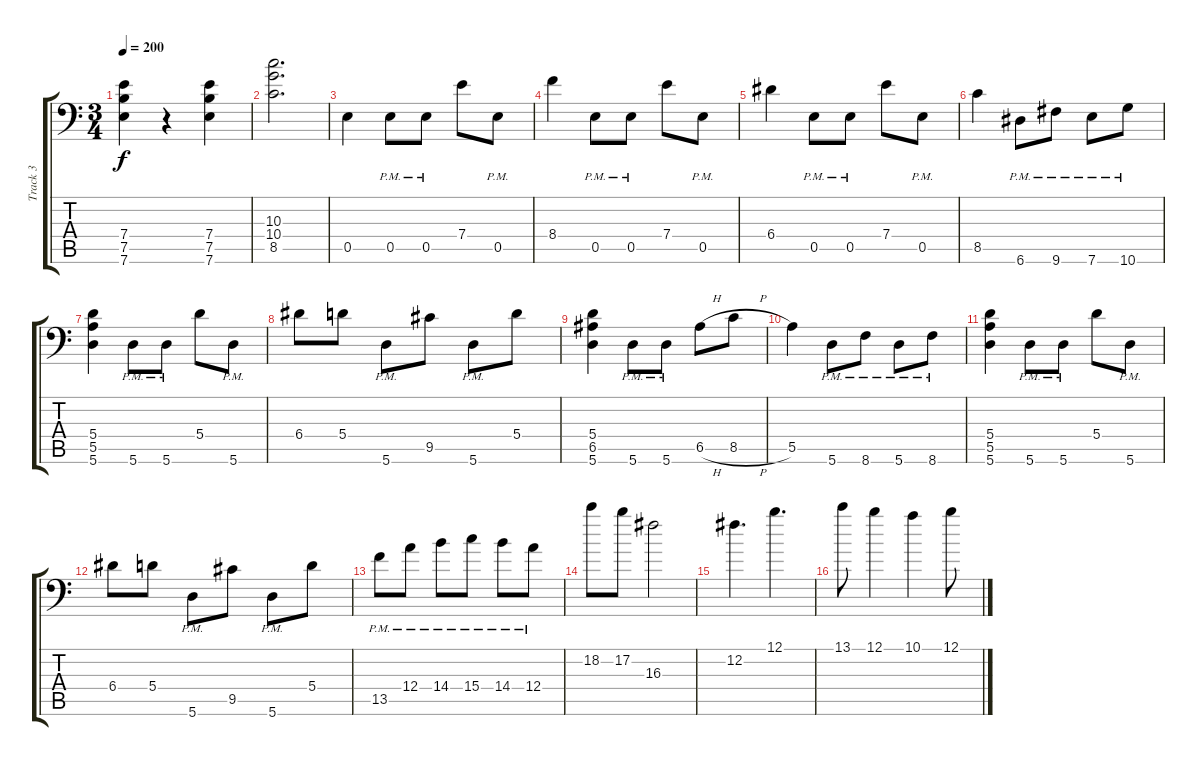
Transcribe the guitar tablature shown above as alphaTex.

\track ("Track 3" "Track 3") {instrument overdrivenguitar}
\staff {score tabs}
\tuning (B3 Gb3 D3 A2 E2 A1) {hide}
\ts (3 4)
\tempo 200
\clef f4
\ks c
(7.4 7.5 7.6).4{dy f} r.4 (7.4 7.5 7.6).4 |
(10.3 10.4 8.5).2{d} |
0.5.4 0.5{pm}.8 0.5{pm}.8 7.4.8 0.5{pm}.8 |
8.4.4 0.5{pm}.8 0.5{pm}.8 7.4.8 0.5{pm}.8 |
6.4.4 0.5{pm}.8 0.5{pm}.8 7.4.8 0.5{pm}.8 |
8.5.4 6.6{pm}.8 9.6{pm}.8 7.6{pm}.8 10.6{pm}.8 |
(5.4 5.5 5.6).4 5.6{pm}.8 5.6{pm}.8 5.4.8 5.6{pm}.8 |
6.4.8 5.4.8 5.6{pm}.8 9.5.8 5.6{pm}.8 5.4.8 |
(5.4 6.5 5.6).4 5.6{pm}.8 5.6{pm}.8 6.5{h}.8 8.5{h}.8 |
5.5.4 5.6{pm}.8 8.6{pm}.8 5.6{pm}.8 8.6{pm}.8 |
(5.4 5.5 5.6).4 5.6{pm}.8 5.6{pm}.8 5.4.8 5.6{pm}.8 |
6.4.8 5.4.8 5.6{pm}.8 9.5.8 5.6{pm}.8 5.4.8 |
13.5{pm}.8 12.4{pm}.8 14.4{pm}.8 15.4{pm}.8 14.4{pm}.8 12.4{pm}.8 |
18.2.8 17.2.8 16.3.2 |
12.2.4{d} 12.1.4{d} |
13.1.8 12.1.4 10.1.4 12.1.8
